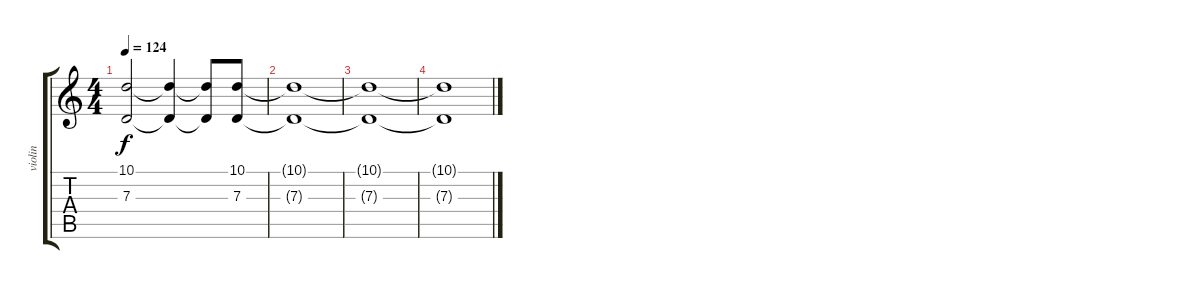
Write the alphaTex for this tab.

\track ("violin" "violin") {instrument violin}
\staff {score tabs}
\tuning (E4 B3 G3 D3 A2 E2) {hide}
\ts (4 4)
\tempo 124
\clef g2
\ks c
(10.1{t} 7.3{t}).2{dy f} (10.1{t} 7.3{t}).4 (10.1{t} 7.3{t}).8 (10.1 7.3).8 |
(10.1{t} 7.3{t}).1 |
(10.1{t} 7.3{t}).1{volume 2} |
(10.1{t} 7.3{t}).1
